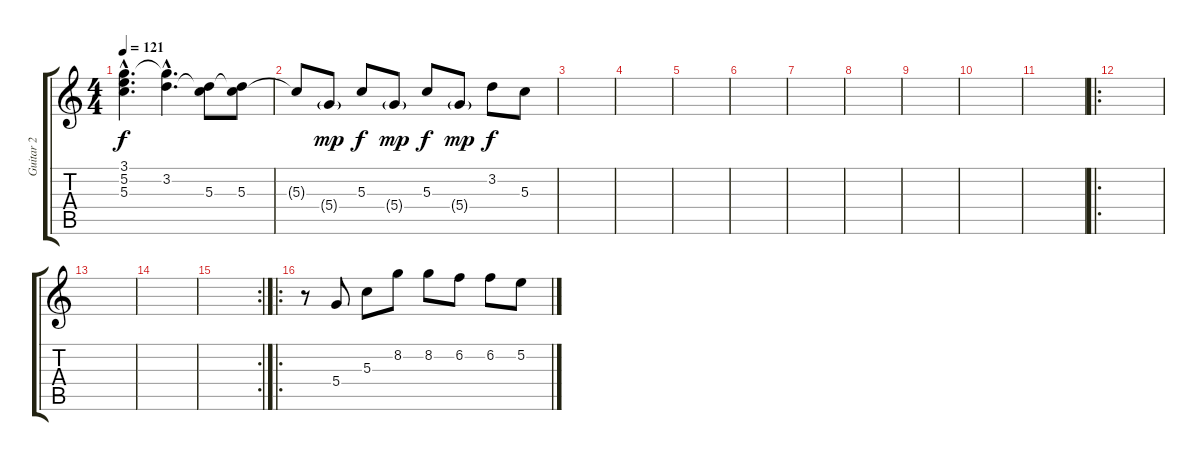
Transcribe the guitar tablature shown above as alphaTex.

\track ("Guitar 2" "Guitar 2") {instrument acousticguitarsteel}
\staff {score tabs}
\tuning (E4 B3 G3 D3 A2 E2) {hide}
\ts (4 4)
\tempo 121
\clef g2
\ks c
(3.1{hac t} 5.2{hac} 5.3{hac t}).4{d dy f} (3.1{hac t} 3.2{hac}).4{d} (3.2{t} 5.3).8 (3.2{t} 5.3).8 |
5.3{t}.8 5.4{g}.8{dy mp} 5.3.8{dy f} 5.4{g}.8{dy mp} 5.3.8{dy f} 5.4{g}.8{dy mp} 3.2.8{dy f} 5.3.8 |
|
|
|
|
|
|
|
|
|
\ro
|
|
|
\rc 2
|
\ro
r.8 5.4.8 5.3.8 8.2.8 8.2.8 6.2.8 6.2.8 5.2.8
